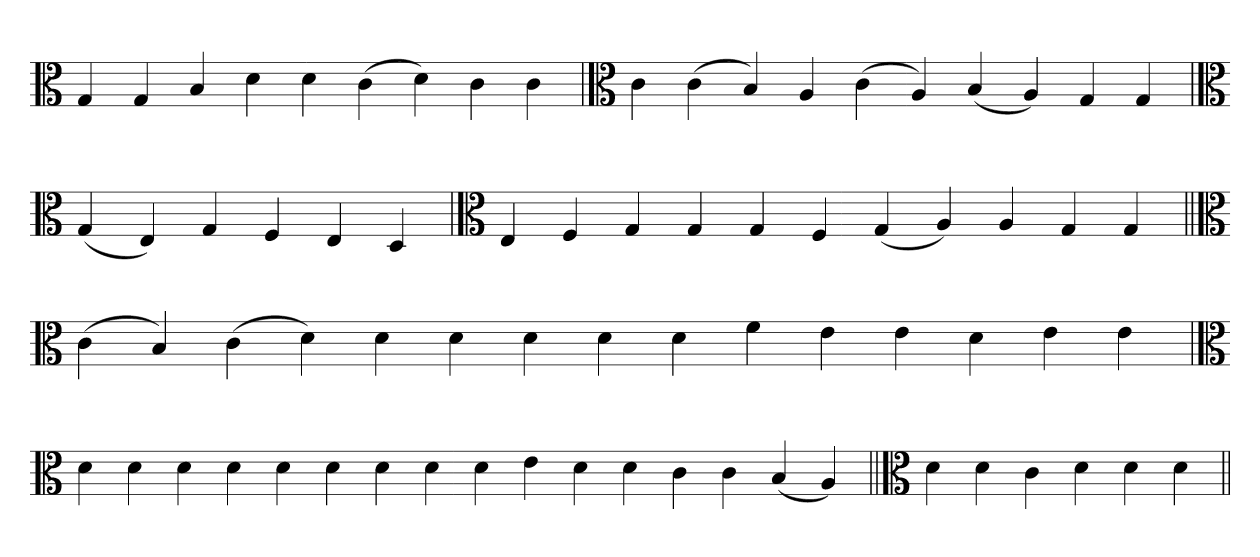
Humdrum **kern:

**kern
*part1
*staff1
*clefC3
=
4G
4G
4B
4d
4d
(4c
4d)
4c
4c
=`
*clefC3
4c
(4c
4B)
4A
(4c
4A)
(4B
4A)
4G
4G
='
*clefC3
(4G
4E)
4G
4F
4E
4D
=`
*clefC3
4E
4F
4G
4G
4G
4F
(4G
4A)
4A
4G
4G
=||
*clefC3
(4c
4B)
(4c
4d)
4d
4d
4d
4d
4d
4f
4e
4e
4d
4e
4e
=
*clefC3
4d
4d
4d
4d
4d
4d
4d
4d
4d
4e
4d
4d
4c
4c
(4B
4A)
=||
*clefC3
4d
4d
4c
4d
4d
4d
=||
*-
